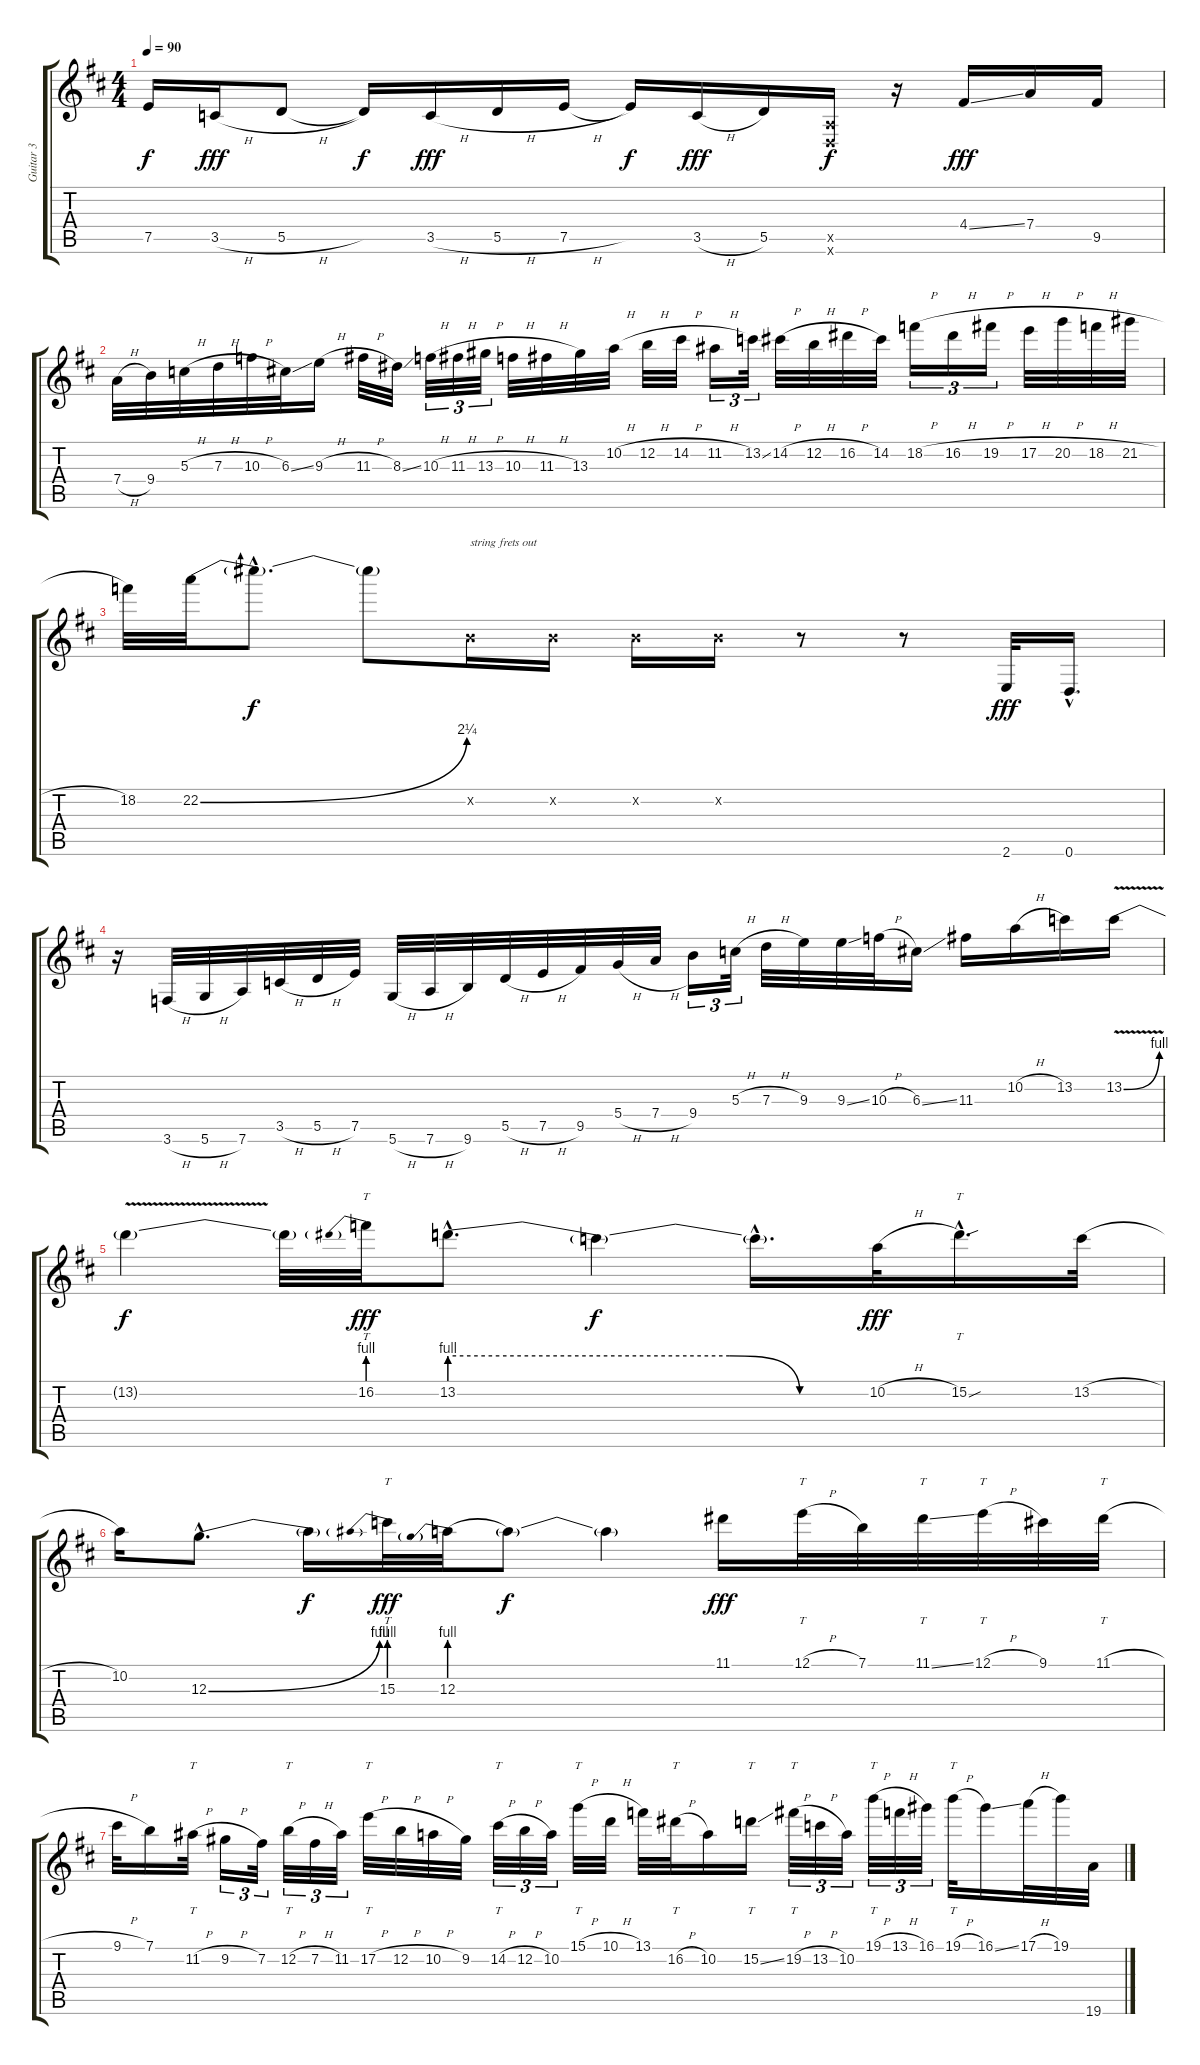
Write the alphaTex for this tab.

\track ("Guitar 3" "Guitar 3") {instrument distortionguitar}
\staff {score tabs}
\tuning (E4 B3 G3 D3 A2 D2) {hide}
\ts (4 4)
\tempo 90
\clef g2
\ks d
7.5{t}.16{dy f} 3.5{h}.16{dy fff} 5.5{h}.8 5.5{t}.16{dy f} 3.5{h}.16{dy fff} 5.5{h}.16 7.5{h}.16 7.5{t}.16{dy f} 3.5{h}.16{dy fff} 5.5.16 (0.5{x} 0.6{x}).16{dy f} r.16 4.4{ss}.16{dy fff} 7.4.16 9.5.16 |
7.4{h}.32 9.4.32 5.3{h}.32 7.3{h}.32 10.3{h}.32 6.3{ss}.32 9.3{h}.16 11.3{h}.32 8.3{ss}.32 10.3{h}.32{tu (3 2)} 11.3{h}.32{tu (3 2)} 13.3{h}.32{tu (3 2)} 10.3{h}.32 11.3{h}.32 13.3.32 10.2{h}.32 12.2{h}.32 14.2{h}.32 11.2{h}.16{tu (3 2)} 13.2{ss}.32{tu (3 2)} 14.2{h}.32 12.2{h}.32 16.2{h}.32 14.2.32 18.2{h}.16{tu (3 2)} 16.2{h}.16{tu (3 2)} 19.2{h}.16{tu (3 2)} 17.2{h}.32 20.2{h}.32 18.2{h}.32 21.2{h}.32 |
18.2.32 22.2{be (bend 0 0 60 9)}.32 22.2{hac t}.8{d dy f} 22.2{t}.8 0.2{x}.16{txt "string frets out"} 0.2{x}.16 0.2{x}.16 0.2{x}.16 r.8 r.8 2.6.32{dy fff} 0.6{hac}.16{d} |
r.16 3.6{h}.32 5.6{h}.32 7.6.32 3.5{h}.32 5.5{h}.32 7.5.32 5.6{h}.32 7.6{h}.32 9.6.32 5.5{h}.32 7.5{h}.32 9.5.32 5.4{h}.32 7.4{h}.32 9.4.16{tu (3 2)} 5.3{h}.32{tu (3 2)} 7.3{h}.32 9.3.32 9.3{ss}.32 10.3{h}.32 6.3{ss}.16 11.3.16 10.2{h}.16 13.2.16 13.2{be (bend 0 0 60 4) v}.16 |
13.2{t}.4{dy f} 13.2{t}.32 16.2{be (prebend 0 4 60 4)}.32{tt dy fff} 13.2{be (custom 0 4 40 4 50 0 60 0) hac}.8{d} 13.2{t}.4{dy f} 13.2{hac t}.16{d} 10.2{h}.32{dy fff} 15.2{sou hac}.16{tt d} 13.2{h}.32 |
10.2.16 12.3{be (bend 0 0 60 4) hac}.8{d} 12.3{t}.16{dy f} 15.3{be (prebend 0 4 60 4)}.32{tt dy fff} 12.3{be (prebend 0 4 60 4)}.32 12.3{t}.8{dy f} 12.3{t}.4 11.1.16{dy fff} 12.1{h}.32{tt} 7.1.32 11.1{ss}.32{tt} 12.1{h}.32{tt} 9.1.32 11.1{h}.32{tt} |
9.1{h}.32 7.1.16 11.2{h}.32{tt} 9.2{h}.16{tu (3 2)} 7.2.32{tu (3 2)} 12.2{h}.32{tt tu (3 2)} 7.2{h}.32{tu (3 2)} 11.2.32{tu (3 2)} 17.2{h}.32{tt} 12.2{h}.32 10.2{h}.32 9.2.32 14.2{h}.32{tt tu (3 2)} 12.2{h}.32{tu (3 2)} 10.2.32{tu (3 2)} 15.1{h}.32{tt} 10.1{h}.32 13.1.32 16.2{h}.32{tt} 10.2.16 15.2{ss}.16{tt} 19.2{h}.32{tt tu (3 2)} 13.2{h}.32{tu (3 2)} 10.2.32{tu (3 2)} 19.1{h}.32{tt tu (3 2)} 13.1{h}.32{tu (3 2)} 16.1.32{tu (3 2)} 19.1{h}.32{tt} 16.1{ss}.16 17.1{h}.32 19.1.32 19.6{ss}.32
